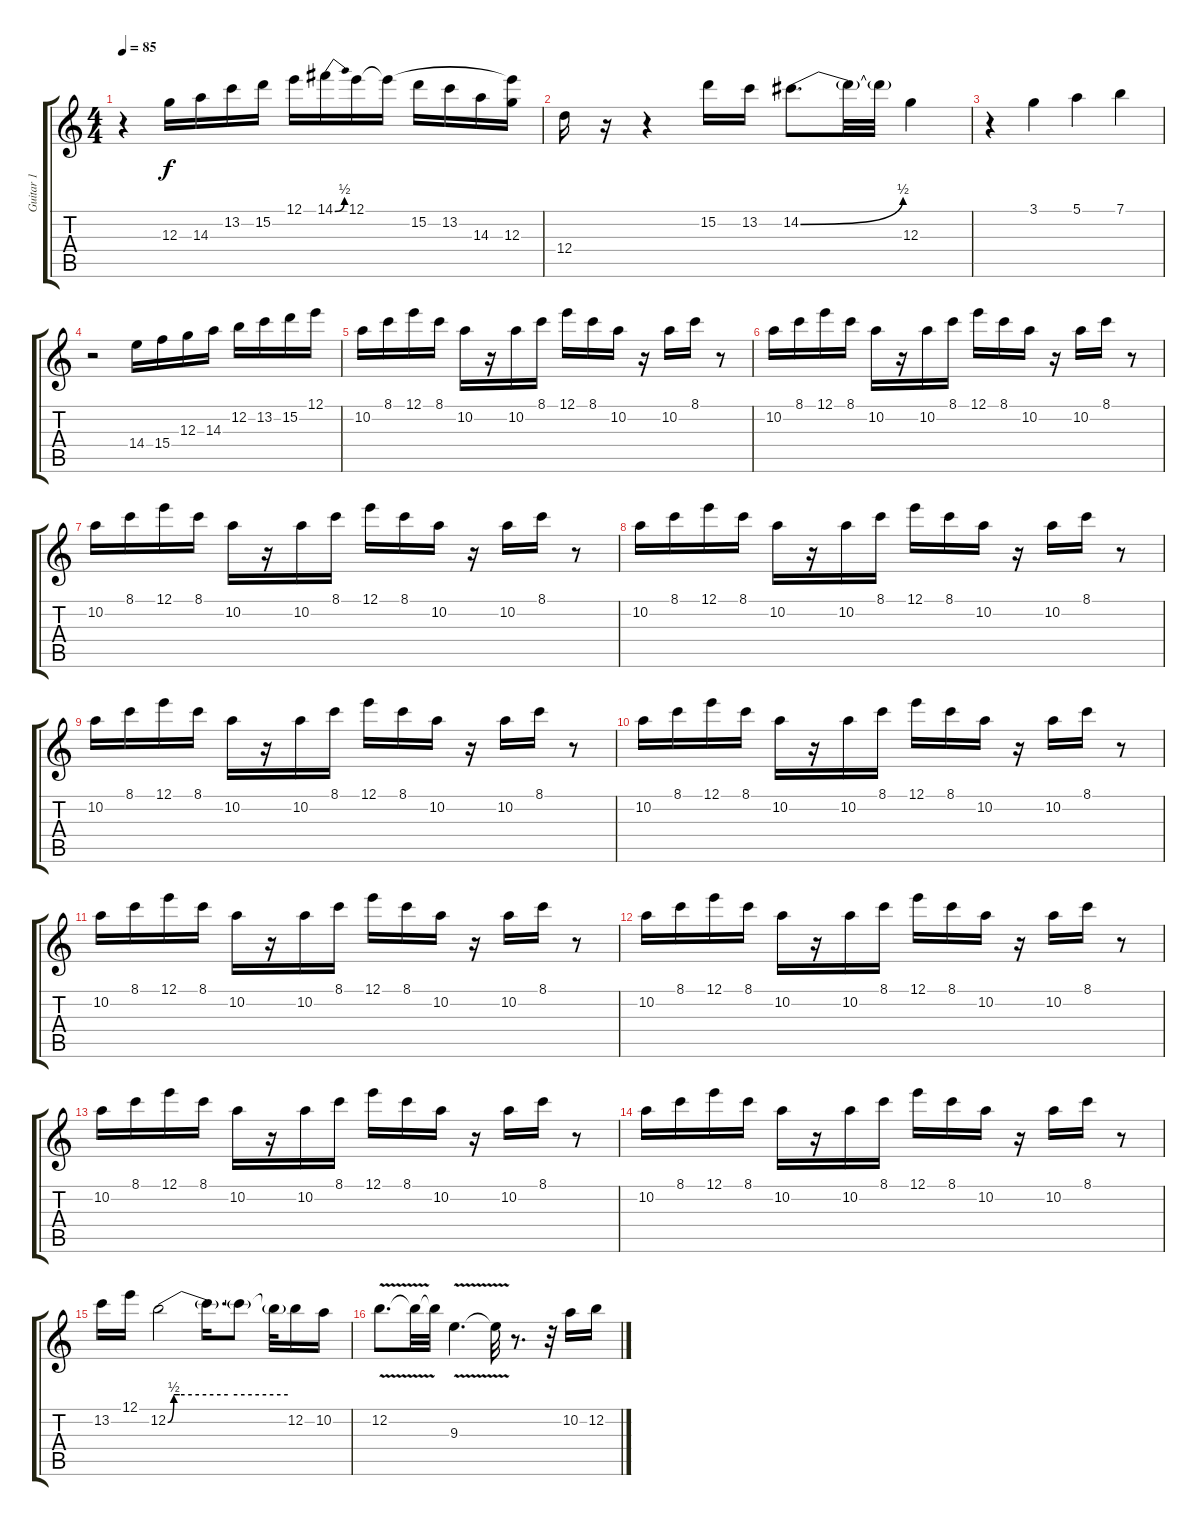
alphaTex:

\track ("Guitar 1" "Guitar 1") {instrument distortionguitar}
\staff {score tabs}
\tuning (E4 B3 G3 D3 A2 E2) {hide}
\ts (4 4)
\tempo 85
\clef g2
\ks c
r.4{dy f} 12.3.16 14.3.16 13.2.16 15.2.16 12.1.16 14.1{be (bend 0 0 60 2)}.16 12.1.16 12.1{t}.16 15.2.16 13.2.16 14.3.16 (12.1{t} 12.3).16 |
12.4.16 r.16 r.4 15.2.16 13.2.16 14.2{be (bend 0 0 60 2)}.8{d} 14.2{t}.32 14.2{t}.32 12.3.4 |
r.4 3.1.4 5.1.4 7.1.4 |
r.2 14.4.16 15.4.16 12.3.16 14.3.16 12.2.16 13.2.16 15.2.16 12.1.16 |
10.2.16{volume 8 instrument electricguitarjazz} 8.1.16 12.1.16 8.1.16 10.2.16 r.16 10.2.16 8.1.16 12.1.16 8.1.16 10.2.16 r.16 10.2.16 8.1.16 r.8 |
10.2.16 8.1.16 12.1.16 8.1.16 10.2.16 r.16 10.2.16 8.1.16 12.1.16 8.1.16 10.2.16 r.16 10.2.16 8.1.16 r.8 |
10.2.16{volume 8 instrument electricguitarjazz} 8.1.16 12.1.16 8.1.16 10.2.16 r.16 10.2.16 8.1.16 12.1.16 8.1.16 10.2.16 r.16 10.2.16 8.1.16 r.8 |
10.2.16 8.1.16 12.1.16 8.1.16 10.2.16 r.16 10.2.16 8.1.16 12.1.16 8.1.16 10.2.16 r.16 10.2.16 8.1.16 r.8 |
10.2.16{volume 8 instrument electricguitarjazz} 8.1.16 12.1.16 8.1.16 10.2.16 r.16 10.2.16 8.1.16 12.1.16 8.1.16 10.2.16 r.16 10.2.16 8.1.16 r.8 |
10.2.16 8.1.16 12.1.16 8.1.16 10.2.16 r.16 10.2.16 8.1.16 12.1.16 8.1.16 10.2.16 r.16 10.2.16 8.1.16 r.8 |
10.2.16{volume 8 instrument electricguitarjazz} 8.1.16 12.1.16 8.1.16 10.2.16 r.16 10.2.16 8.1.16 12.1.16 8.1.16 10.2.16 r.16 10.2.16 8.1.16 r.8 |
10.2.16 8.1.16 12.1.16 8.1.16 10.2.16 r.16 10.2.16 8.1.16 12.1.16 8.1.16 10.2.16 r.16 10.2.16 8.1.16 r.8 |
10.2.16{volume 8 instrument electricguitarjazz} 8.1.16 12.1.16 8.1.16 10.2.16 r.16 10.2.16 8.1.16 12.1.16 8.1.16 10.2.16 r.16 10.2.16 8.1.16 r.8 |
10.2.16 8.1.16 12.1.16 8.1.16 10.2.16 r.16 10.2.16 8.1.16 12.1.16 8.1.16 10.2.16 r.16 10.2.16 8.1.16 r.8 |
13.2.16{volume 15 instrument distortionguitar} 12.1.16 12.2{be (custom 0 0 3 2 6 2 30 2 60 2)}.2 12.2{t}.16{d} 12.2{t}.8 12.2{t}.32 12.2.16 10.2.16 |
12.2{v}.8{d} 12.2{t}.32 12.2{t}.32 9.3{v}.4{d} 9.3{t}.32 r.8{d} r.32 10.2.16 12.2.16
